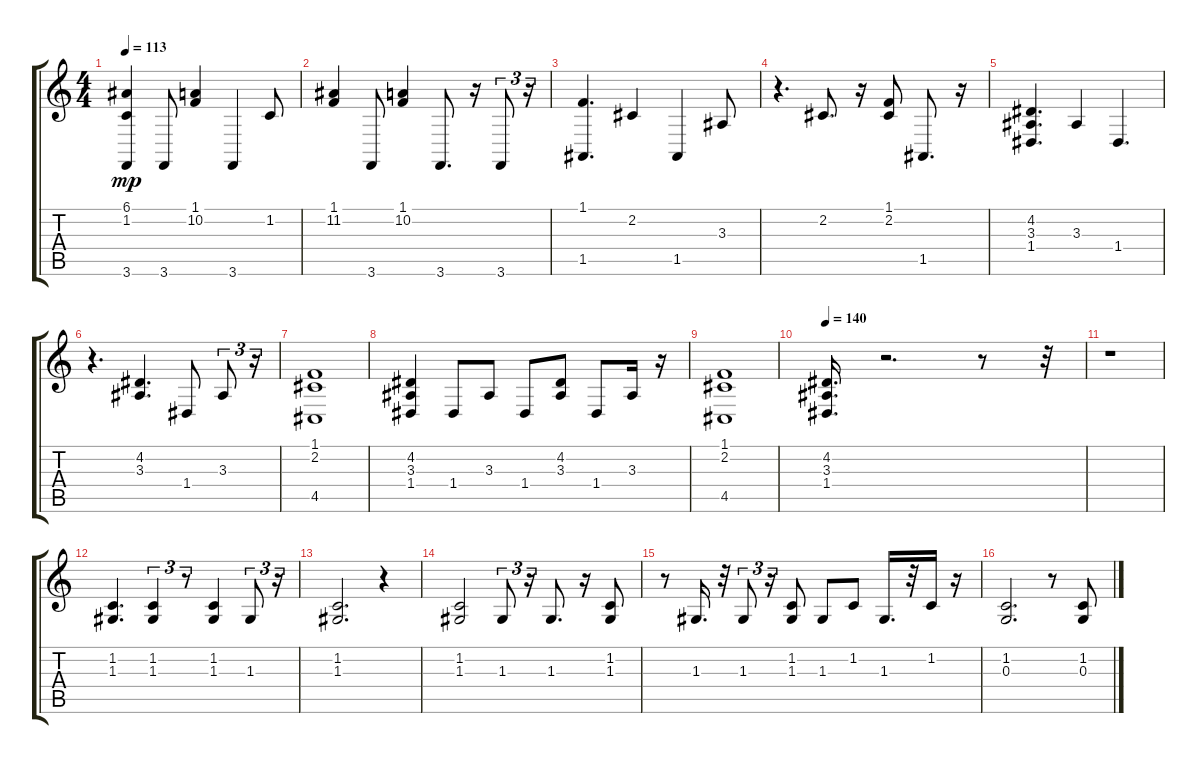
\track "" {instrument acousticgrandpiano}
\staff {score tabs}
\tuning (E4 B3 G3 D3 A2 D2) {hide}
\ts (4 4)
\tempo 113
\clef g2
\ks c
(6.1 1.2 3.6).4{dy mp} 3.6.8 (1.1 10.2).4 3.6.4 1.2.8 |
(1.1 11.2).4 3.6.8 (1.1 10.2).4 3.6.8{d} r.16 3.6.8{tu (3 2)} r.16{tu (3 2)} |
(1.1 1.5).4{d} 2.2.4 1.5.4 3.3.8 |
r.4{d} 2.2.8{d} r.16 (1.1 2.2).8 1.5.8{d} r.16 |
(4.2 3.3 1.4).4{d} 3.3.4 1.4.4{d} |
r.4{d} (4.2 3.3).4{d} 1.4.8 3.3.8{tu (3 2)} r.16{tu (3 2)} |
(1.1 2.2 4.5).1 |
(4.2 3.3 1.4).4 1.4.8 3.3.8 1.4.8 (4.2 3.3).8 1.4.8 3.3.16 r.16 |
(1.1 2.2 4.5).1 |
\tempo 140
(4.2 3.3 1.4).16{d} r.2{d} r.8 r.32 |
r.1 |
(1.2 1.3).4{d} (1.2 1.3).4{tu (3 2)} r.8{tu (3 2)} (1.2 1.3).4 1.3.8{tu (3 2)} r.16{tu (3 2)} |
(1.2 1.3).2{d} r.4 |
(1.2 1.3).2 1.3.8{tu (3 2)} r.16{tu (3 2)} 1.3.8{d} r.16 (1.2 1.3).8 |
r.8 1.3.16{d} r.32 1.3.8{tu (3 2)} r.16{tu (3 2)} (1.2 1.3).8 1.3.8 1.2.8 1.3.16{d} r.32 1.2.16 r.16 |
(1.2 0.3).2{d} r.8 (1.2 0.3).8
